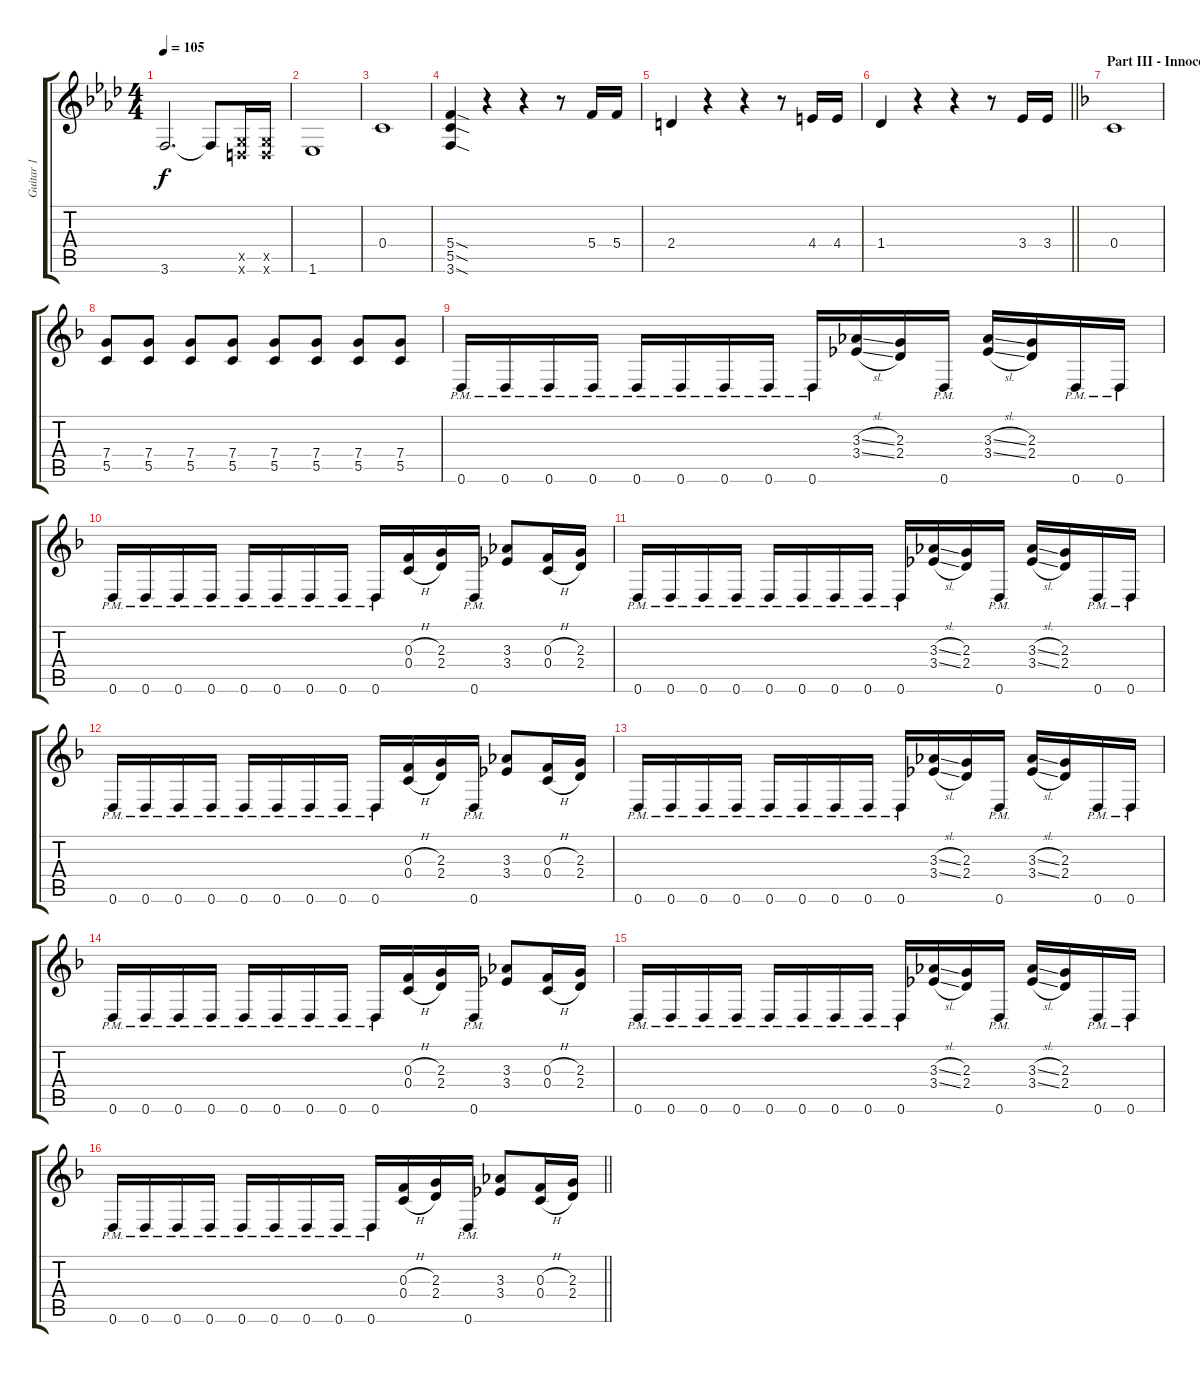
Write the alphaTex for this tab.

\track ("Guitar 1" "Guitar 1") {instrument distortionguitar}
\staff {score tabs}
\tuning (D4 A3 F3 C3 G2 D2) {hide}
\ts (4 4)
\tempo 105
\clef g2
\ks fminor
3.6.2{d dy f} 3.6{t}.8 (0.5{x} 0.6{x}).16 (0.5{x} 0.6{x}).16 |
1.6.1 |
0.4.1 |
(5.4{sod} 5.5{sod} 3.6{sod}).4 r.4 r.4 r.8 5.4.16 5.4.16 |
2.4.4 r.4 r.4 r.8 4.4.16 4.4.16 |
\barLineRight lightlight
1.4.4 r.4 r.4 r.8 3.4.16 3.4.16 |
\section ("" "Part III - Innocent")
\ks dminor
0.4.1 |
(7.4 5.5).8 (7.4 5.5).8 (7.4 5.5).8 (7.4 5.5).8 (7.4 5.5).8 (7.4 5.5).8 (7.4 5.5).8 (7.4 5.5).8 |
0.6{pm}.16 0.6{pm}.16 0.6{pm}.16 0.6{pm}.16 0.6{pm}.16 0.6{pm}.16 0.6{pm}.16 0.6{pm}.16 0.6{pm}.16 (3.3{sl} 3.4{sl}).16 (2.3 2.4).16 0.6{pm}.16 (3.3{sl} 3.4{sl}).16 (2.3 2.4).16 0.6{pm}.16 0.6{pm}.16 |
0.6{pm}.16 0.6{pm}.16 0.6{pm}.16 0.6{pm}.16 0.6{pm}.16 0.6{pm}.16 0.6{pm}.16 0.6{pm}.16 0.6{pm}.16 (0.3{h} 0.4{h}).16 (2.3 2.4).16 0.6{pm}.16 (3.3 3.4).8 (0.3{h} 0.4{h}).16 (2.3 2.4).16 |
0.6{pm}.16 0.6{pm}.16 0.6{pm}.16 0.6{pm}.16 0.6{pm}.16 0.6{pm}.16 0.6{pm}.16 0.6{pm}.16 0.6{pm}.16 (3.3{sl} 3.4{sl}).16 (2.3 2.4).16 0.6{pm}.16 (3.3{sl} 3.4{sl}).16 (2.3 2.4).16 0.6{pm}.16 0.6{pm}.16 |
0.6{pm}.16 0.6{pm}.16 0.6{pm}.16 0.6{pm}.16 0.6{pm}.16 0.6{pm}.16 0.6{pm}.16 0.6{pm}.16 0.6{pm}.16 (0.3{h} 0.4{h}).16 (2.3 2.4).16 0.6{pm}.16 (3.3 3.4).8 (0.3{h} 0.4{h}).16 (2.3 2.4).16 |
0.6{pm}.16 0.6{pm}.16 0.6{pm}.16 0.6{pm}.16 0.6{pm}.16 0.6{pm}.16 0.6{pm}.16 0.6{pm}.16 0.6{pm}.16 (3.3{sl} 3.4{sl}).16 (2.3 2.4).16 0.6{pm}.16 (3.3{sl} 3.4{sl}).16 (2.3 2.4).16 0.6{pm}.16 0.6{pm}.16 |
0.6{pm}.16 0.6{pm}.16 0.6{pm}.16 0.6{pm}.16 0.6{pm}.16 0.6{pm}.16 0.6{pm}.16 0.6{pm}.16 0.6{pm}.16 (0.3{h} 0.4{h}).16 (2.3 2.4).16 0.6{pm}.16 (3.3 3.4).8 (0.3{h} 0.4{h}).16 (2.3 2.4).16 |
0.6{pm}.16 0.6{pm}.16 0.6{pm}.16 0.6{pm}.16 0.6{pm}.16 0.6{pm}.16 0.6{pm}.16 0.6{pm}.16 0.6{pm}.16 (3.3{sl} 3.4{sl}).16 (2.3 2.4).16 0.6{pm}.16 (3.3{sl} 3.4{sl}).16 (2.3 2.4).16 0.6{pm}.16 0.6{pm}.16 |
\barLineRight lightlight
0.6{pm}.16 0.6{pm}.16 0.6{pm}.16 0.6{pm}.16 0.6{pm}.16 0.6{pm}.16 0.6{pm}.16 0.6{pm}.16 0.6{pm}.16 (0.3{h} 0.4{h}).16 (2.3 2.4).16 0.6{pm}.16 (3.3 3.4).8 (0.3{h} 0.4{h}).16 (2.3 2.4).16
